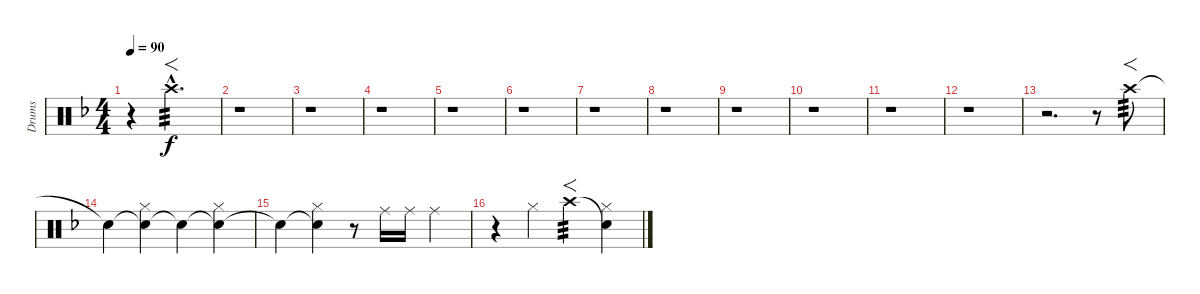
\track ("Drums" "Drums") {instrument percussion}
\staff {score}
\articulation defaults
\ts (4 4)
\tempo 90
\clef neutral
\ks f
r.4{dy f} "Crash high (hit)"{hac}.2{f d tp 3} |
r.1 |
r.1 |
r.1 |
r.1 |
r.1 |
r.1 |
r.1 |
r.1 |
r.1 |
r.1 |
r.1 |
r.2{d} r.8 "Crash high (hit)".8{f tp 3} |
"Snare (hit)"{t}.4 ("Snare (hit)"{t} "Hi-Hat (closed)").4 "Snare (hit)"{t}.4 ("Snare (hit)"{t} "Hi-Hat (closed)").4 |
"Snare (hit)"{t}.4 ("Snare (hit)"{t} "Hi-Hat (closed)").4 r.8 "Ride (middle)".16 "Ride (middle)".16 "Ride (middle)".4 |
r.4 "Hi-Hat (closed)".4 "Crash high (hit)".4{f tp 3} ("Snare (hit)"{t} "Hi-Hat (closed)").4
